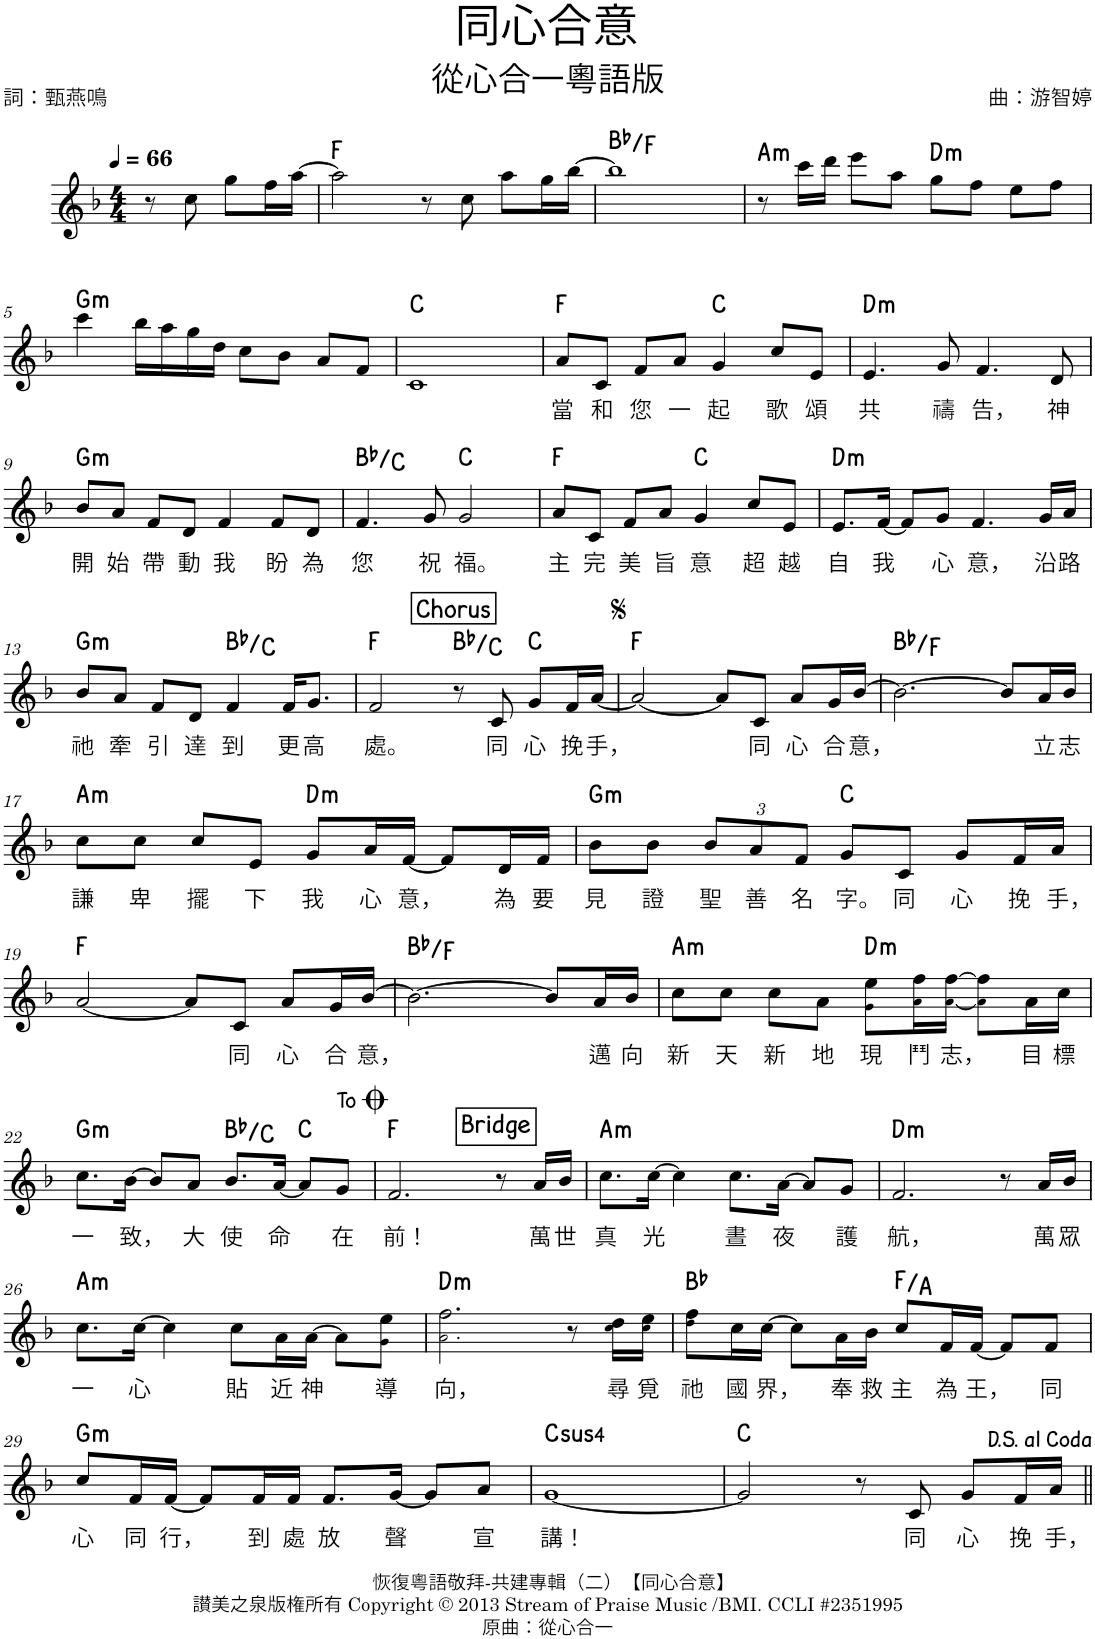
**kern	**text	**harte
*part1	*part1	*part1
*staff1	*staff1	*
*I"Piano	*	*
*I'Pno.	*	*
*clefG2	*	*
*k[b-]	*	*
*M4/4	*	*
*MM66	*	*
=1	=1	=1
8r	.	.
8cc\	.	.
8gg\L	.	.
16ff\L	.	.
[16aa\JJ	.	.
=2	=2	=2
2aa\]	.	F:maj
8r	.	.
8cc\	.	.
8aa\L	.	.
16gg\L	.	.
[16bb-\JJ	.	.
=3	=3	=3
1bb-]	.	Bb:maj/5
=4	=4	=4
!	!	!LO:H:kt=m
8r	.	A:min
16ccc\LL	.	.
16ddd\JJ	.	.
8eee\L	.	.
8aa\J	.	.
!	!	!LO:H:kt=m
8gg\L	.	D:min
8ff\J	.	.
8ee\L	.	.
8ff\J	.	.
!!LO:LB:g=z
=5	=5	=5
!	!	!LO:H:kt=m
4ccc\	.	G:min
16bb-\LL	.	.
16aa\	.	.
16gg\	.	.
16dd\JJ	.	.
8cc\L	.	.
8b-\J	.	.
8a/L	.	.
8f/J	.	.
=6	=6	=6
1c	.	C:maj
=7	=7	=7
!	!LO:LY:b	!
8a/L	當	F:maj
!	!LO:LY:b	!
8c/J	和	.
!	!LO:LY:b	!
8f/L	您	.
!	!LO:LY:b	!
8a/J	一	.
!	!LO:LY:b	!
4g/	起	C:maj
!	!LO:LY:b	!
8cc/L	歌	.
!	!LO:LY:b	!
8e/J	頌	.
=8	=8	=8
!	!LO:LY:b	!LO:H:kt=m
4.e/	共	D:min
!	!LO:LY:b	!
8g/	禱	.
!	!LO:LY:b	!
4.f/	告，	.
!	!LO:LY:b	!
8d/	神	.
!!LO:LB:g=z
=9	=9	=9
!	!LO:LY:b	!LO:H:kt=m
8b-/L	開	G:min
!	!LO:LY:b	!
8a/J	始	.
!	!LO:LY:b	!
8f/L	帶	.
!	!LO:LY:b	!
8d/J	動	.
!	!LO:LY:b	!
4f/	我	.
!	!LO:LY:b	!
8f/L	盼	.
!	!LO:LY:b	!
8d/J	為	.
=10	=10	=10
!	!LO:LY:b	!
4.f/	您	Bb:maj/2
!	!LO:LY:b	!
8g/	祝	.
!	!LO:LY:b	!
2g/	福。	C:maj
=11	=11	=11
!	!LO:LY:b	!
8a/L	主	F:maj
!	!LO:LY:b	!
8c/J	完	.
!	!LO:LY:b	!
8f/L	美	.
!	!LO:LY:b	!
8a/J	旨	.
!	!LO:LY:b	!
4g/	意	C:maj
!	!LO:LY:b	!
8cc/L	超	.
!	!LO:LY:b	!
8e/J	越	.
=12	=12	=12
!	!LO:LY:b	!LO:H:kt=m
8.e/L	自	D:min
!	!LO:LY:b	!
[16f/Jk	我	.
8f/L]	.	.
!	!LO:LY:b	!
8g/J	心	.
!	!LO:LY:b	!
4.f/	意，	.
!	!LO:LY:b	!
16g/LL	沿	.
!	!LO:LY:b	!
16a/JJ	路	.
!!LO:LB:g=z
=13	=13	=13
!	!LO:LY:b	!LO:H:kt=m
8b-/L	祂	G:min
!	!LO:LY:b	!
8a/J	牽	.
!	!LO:LY:b	!
8f/L	引	.
!	!LO:LY:b	!
8d/J	達	.
!	!LO:LY:b	!
4f/	到	Bb:maj/2
!	!LO:LY:b	!
16f/KL	更	.
!	!LO:LY:b	!
8.g/J	高	.
!!LO:REH:place=s1:a:B:cj:fs=14:t=Chorus:qo=2
=14	=14	=14
!	!LO:LY:b	!
2f/	處。	F:maj
8r	.	Bb:maj/2
!	!LO:LY:b	!
8c/	同	.
!	!LO:LY:b	!
8g/L	心	C:maj
!	!LO:LY:b	!
16f/L	挽	.
!	!LO:LY:b	!
[16a/JJ	手，	.
=15	=15	=15
2a/_	.	F:maj
8a/L]	.	.
!	!LO:LY:b	!
8c/J	同	.
!	!LO:LY:b	!
8a/L	心	.
!	!LO:LY:b	!
16g/L	合	.
!	!LO:LY:b	!
[16b-/JJ	意，	.
=16	=16	=16
2.b-\_	.	Bb:maj/5
8b-/L]	.	.
!	!LO:LY:b	!
16a/L	立	.
!	!LO:LY:b	!
16b-/JJ	志	.
!!LO:LB:g=z
=17	=17	=17
!	!LO:LY:b	!LO:H:kt=m
8cc\L	謙	A:min
!	!LO:LY:b	!
8cc\J	卑	.
!	!LO:LY:b	!
8cc/L	擺	.
!	!LO:LY:b	!
8e/J	下	.
!	!LO:LY:b	!LO:H:kt=m
8g/L	我	D:min
!	!LO:LY:b	!
16a/L	心	.
!	!LO:LY:b	!
[16f/JJ	意，	.
8f/L]	.	.
!	!LO:LY:b	!
16d/L	為	.
!	!LO:LY:b	!
16f/JJ	要	.
=18	=18	=18
!	!LO:LY:b	!LO:H:kt=m
8b-\L	見	G:min
!	!LO:LY:b	!
8b-\J	證	.
*Xbrackettup	*	*
!	!LO:LY:b	!
12b-/L	聖	.
!	!LO:LY:b	!
12a/	善	.
!	!LO:LY:b	!
12f/J	名	.
!	!LO:LY:b	!
8g/L	字。	C:maj
!	!LO:LY:b	!
8c/J	同	.
!	!LO:LY:b	!
8g/L	心	.
!	!LO:LY:b	!
16f/L	挽	.
!	!LO:LY:b	!
16a/JJ	手，	.
!!LO:LB:g=z
=19	=19	=19
[2a/	.	F:maj
8a/L]	.	.
!	!LO:LY:b	!
8c/J	同	.
!	!LO:LY:b	!
8a/L	心	.
!	!LO:LY:b	!
16g/L	合	.
!	!LO:LY:b	!
[16b-/JJ	意，	.
=20	=20	=20
2.b-\_	.	Bb:maj/5
8b-/L]	.	.
!	!LO:LY:b	!
16a/L	邁	.
!	!LO:LY:b	!
16b-/JJ	向	.
=21	=21	=21
!	!LO:LY:b	!LO:H:kt=m
8cc\L	新	A:min
!	!LO:LY:b	!
8cc\J	天	.
!	!LO:LY:b	!
8cc\L	新	.
!	!LO:LY:b	!
8a\J	地	.
!	!LO:LY:b	!LO:H:kt=m
8g!\ 8ee\L	現	D:min
!	!LO:LY:b	!
16a!\ 16ff\L	鬥	.
!	!LO:LY:b	!
[16a!\ [16ff\JJ	志，	.
8a!\] 8ff\]L	.	.
!	!LO:LY:b	!
16a\L	目	.
!	!LO:LY:b	!
16cc\JJ	標	.
!!LO:LB:g=z
=22	=22	=22
!	!LO:LY:b	!LO:H:kt=m
8.cc\L	一	G:min
!	!LO:LY:b	!
[16b-\Jk	致，	.
8b-/L]	.	.
!	!LO:LY:b	!
8a/J	大	.
!	!LO:LY:b	!
8.b-/L	使	Bb:maj/2
!	!LO:LY:b	!
[16a/Jk	命	.
8a/L]	.	C:maj
!	!LO:LY:b	!
8g/J	在	.
!LO:TX:a:t=To	!	!
!!LO:REH:place=s1:a:B:cj:fs=14:t=Bridge:qo=3
=23	=23	=23
!	!LO:LY:b	!
2.f/	前！	F:maj
8r	.	.
!	!LO:LY:b	!
16a/LL	萬	.
!	!LO:LY:b	!
16b-/JJ	世	.
=24	=24	=24
!	!LO:LY:b	!LO:H:kt=m
8.cc\L	真	A:min
!	!LO:LY:b	!
[16cc\Jk	光	.
4cc\]	.	.
!	!LO:LY:b	!
8.cc\L	晝	.
!	!LO:LY:b	!
[16a\Jk	夜	.
8a/L]	.	.
!	!LO:LY:b	!
8g/J	護	.
=25	=25	=25
!	!LO:LY:b	!LO:H:kt=m
2.f/	航，	D:min
8r	.	.
!	!LO:LY:b	!
16a/LL	萬	.
!	!LO:LY:b	!
16b-/JJ	眾	.
!!LO:LB:g=z
=26	=26	=26
!	!LO:LY:b	!LO:H:kt=m
8.cc\L	一	A:min
!	!LO:LY:b	!
[16cc\Jk	心	.
4cc\]	.	.
!	!LO:LY:b	!
8cc\L	貼	.
!	!LO:LY:b	!
16a\L	近	.
!	!LO:LY:b	!
[16a\JJ	神	.
8a\L]	.	.
!	!LO:LY:b	!
8g!\ 8ee\J	導	.
=27	=27	=27
!	!LO:LY:b	!LO:H:kt=m
2.a!\ 2.ff\	向，	D:min
8r	.	.
!	!LO:LY:b	!
16cc!\ 16dd\LL	尋	.
!	!LO:LY:b	!
16cc!\ 16ee\JJ	覓	.
=28	=28	=28
!	!LO:LY:b	!
8dd!\ 8ff\L	祂	Bb:maj
!	!LO:LY:b	!
16cc\L	國	.
!	!LO:LY:b	!
[16cc\JJ	界，	.
8cc\L]	.	.
!	!LO:LY:b	!
16a\L	奉	.
!	!LO:LY:b	!
16b-\JJ	救	.
!	!LO:LY:b	!
8cc/L	主	F:maj/3
!	!LO:LY:b	!
16f/L	為	.
!	!LO:LY:b	!
[16f/JJ	王，	.
8f/L]	.	.
!	!LO:LY:b	!
8f/J	同	.
!!LO:LB:g=z
=29	=29	=29
!	!LO:LY:b	!LO:H:kt=m
8cc/L	心	G:min
!	!LO:LY:b	!
16f/L	同	.
!	!LO:LY:b	!
[16f/JJ	行，	.
8f/L]	.	.
!	!LO:LY:b	!
16f/L	到	.
!	!LO:LY:b	!
16f/JJ	處	.
!	!LO:LY:b	!
8.f/L	放	.
!	!LO:LY:b	!
[16g/Jk	聲	.
8g/L]	.	.
!	!LO:LY:b	!
8a/J	宣	.
=30	=30	=30
!	!LO:LY:b	!LO:H:kt=4
[1g	講！	C:sus4
=31	=31	=31
2g/]	.	C:maj
8r	.	.
!	!LO:LY:b	!
8c/	同	.
!	!LO:LY:b	!
8g/L	心	.
!	!LO:LY:b	!
16f/L	挽	.
!	!LO:LY:b	!
16a/JJ	手，	.
=||	=||	=||
*-	*-	*-
